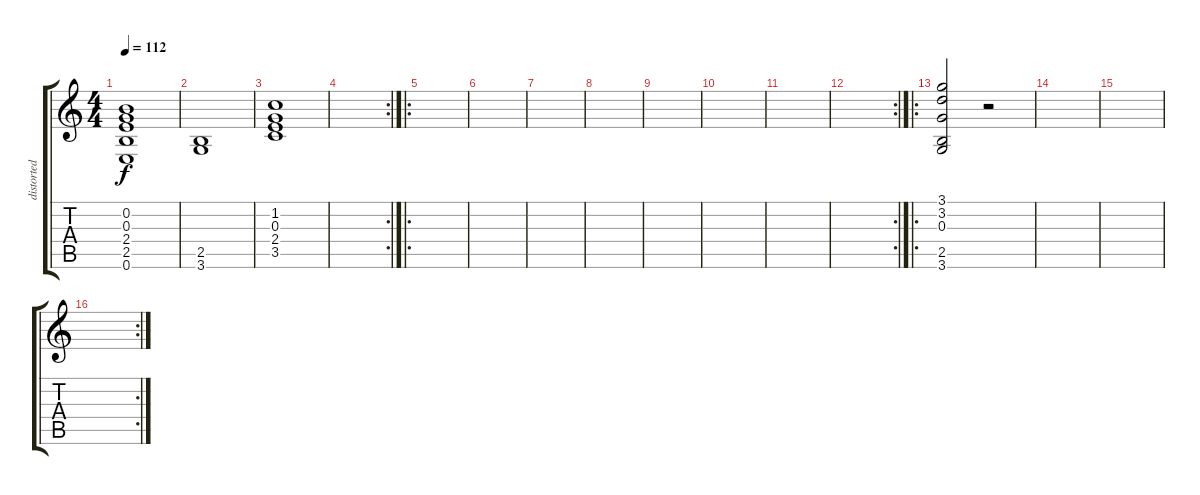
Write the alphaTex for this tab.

\track ("distorted guitar" "distorted ") {instrument overdrivenguitar}
\staff {score tabs}
\tuning (E4 B3 G3 D3 A2 E2) {hide}
\ts (4 4)
\tempo 112
\clef g2
\ks c
(0.2 0.3 2.4 2.5 0.6).1{dy f} |
(2.5 3.6).1 |
(1.2 0.3 2.4 3.5).1 |
\rc 2
|
\ro
|
|
|
|
|
|
|
\rc 2
|
\ro
(3.1 3.2 0.3 2.5 3.6).2 r.2 |
|
|
\rc 2
